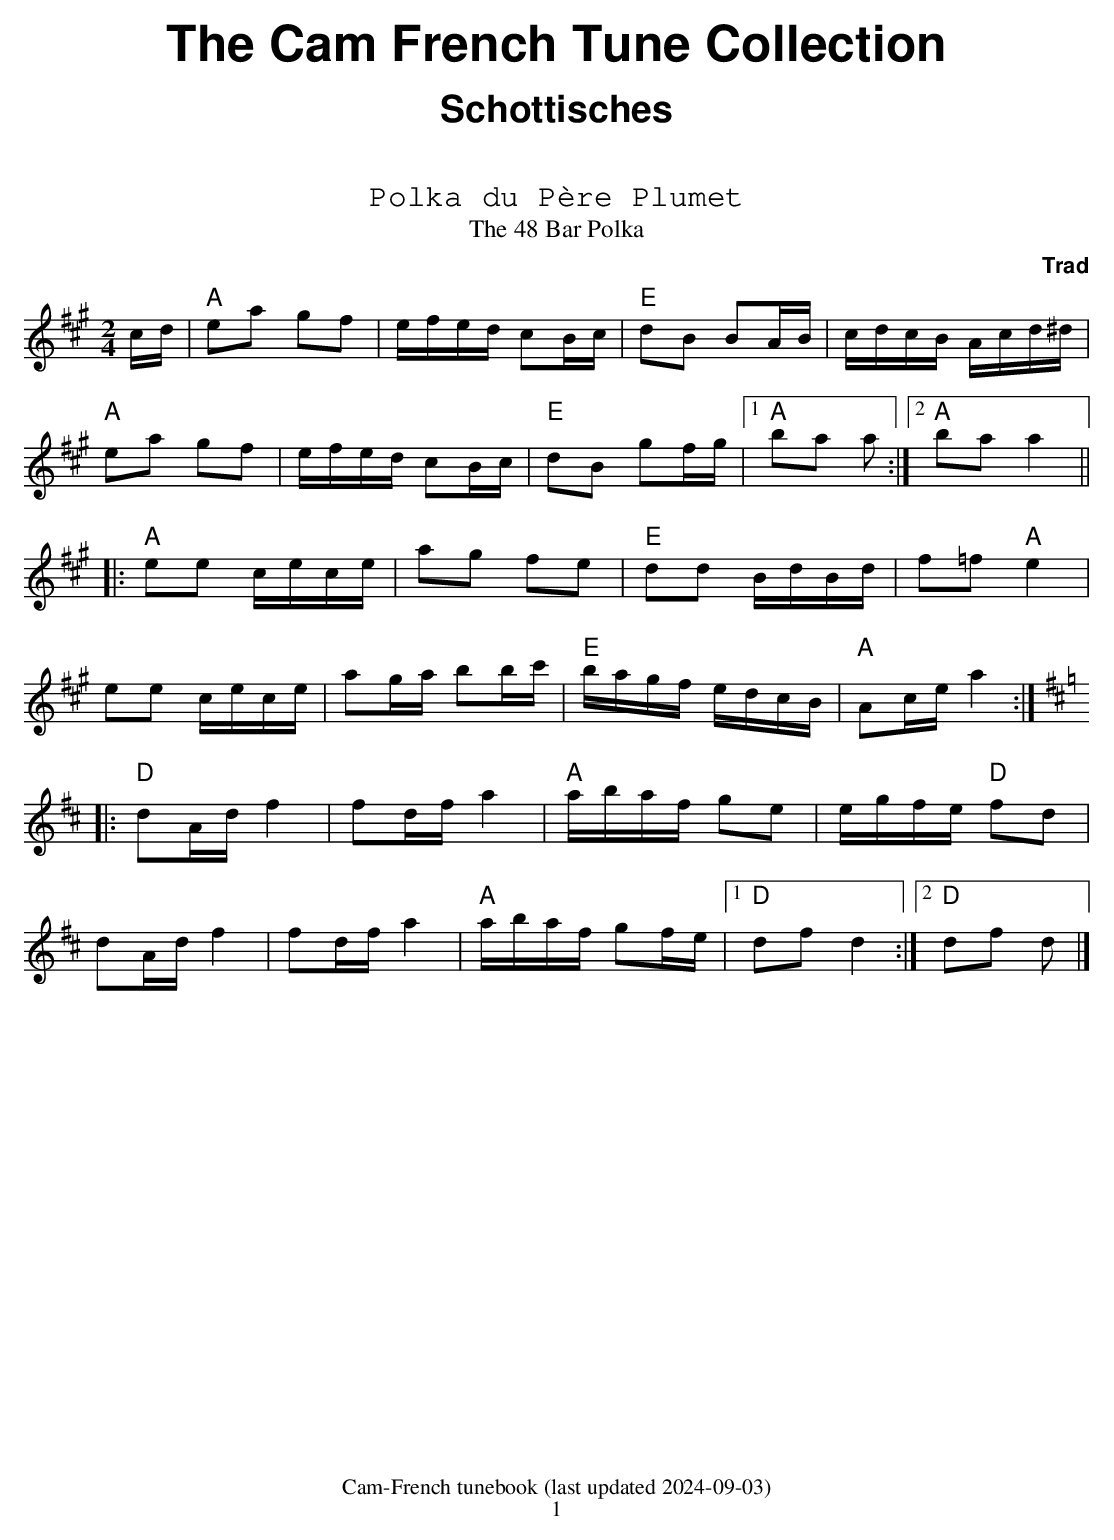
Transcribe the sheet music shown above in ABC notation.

X:1
T:Polka du Père Plumet
T:The 48 Bar Polka
M:2/4
L:1/16
Q:1/4=120
C:Trad
K:Amaj
cd|"A"e2a2 g2f2|efed c2Bc|"E"d2B2 B2AB|cdcB Acd^d|
"A"e2a2 g2f2|efed c2Bc|"E"d2B2 g2fg|  [1 "A"b2a2 a2:|  [2 "A"b2a2 a4||
|:"A"e2e2 cece|a2g2 f2e2|"E"d2d2 BdBd|f2=f2 "A"e4|
e2e2 cece|a2ga b2bc'|"E"bagf edcB| "A"A2ce a4:|
[K:Dmaj]|:"D"d2Ad f4|f2df a4|"A"abaf g2e2|egfe "D"f2d2|
d2Ad f4|f2df a4|"A"abaf g2fe|  [1"D"d2f2 d4:|  [2 "D"d2f2 d2|]
